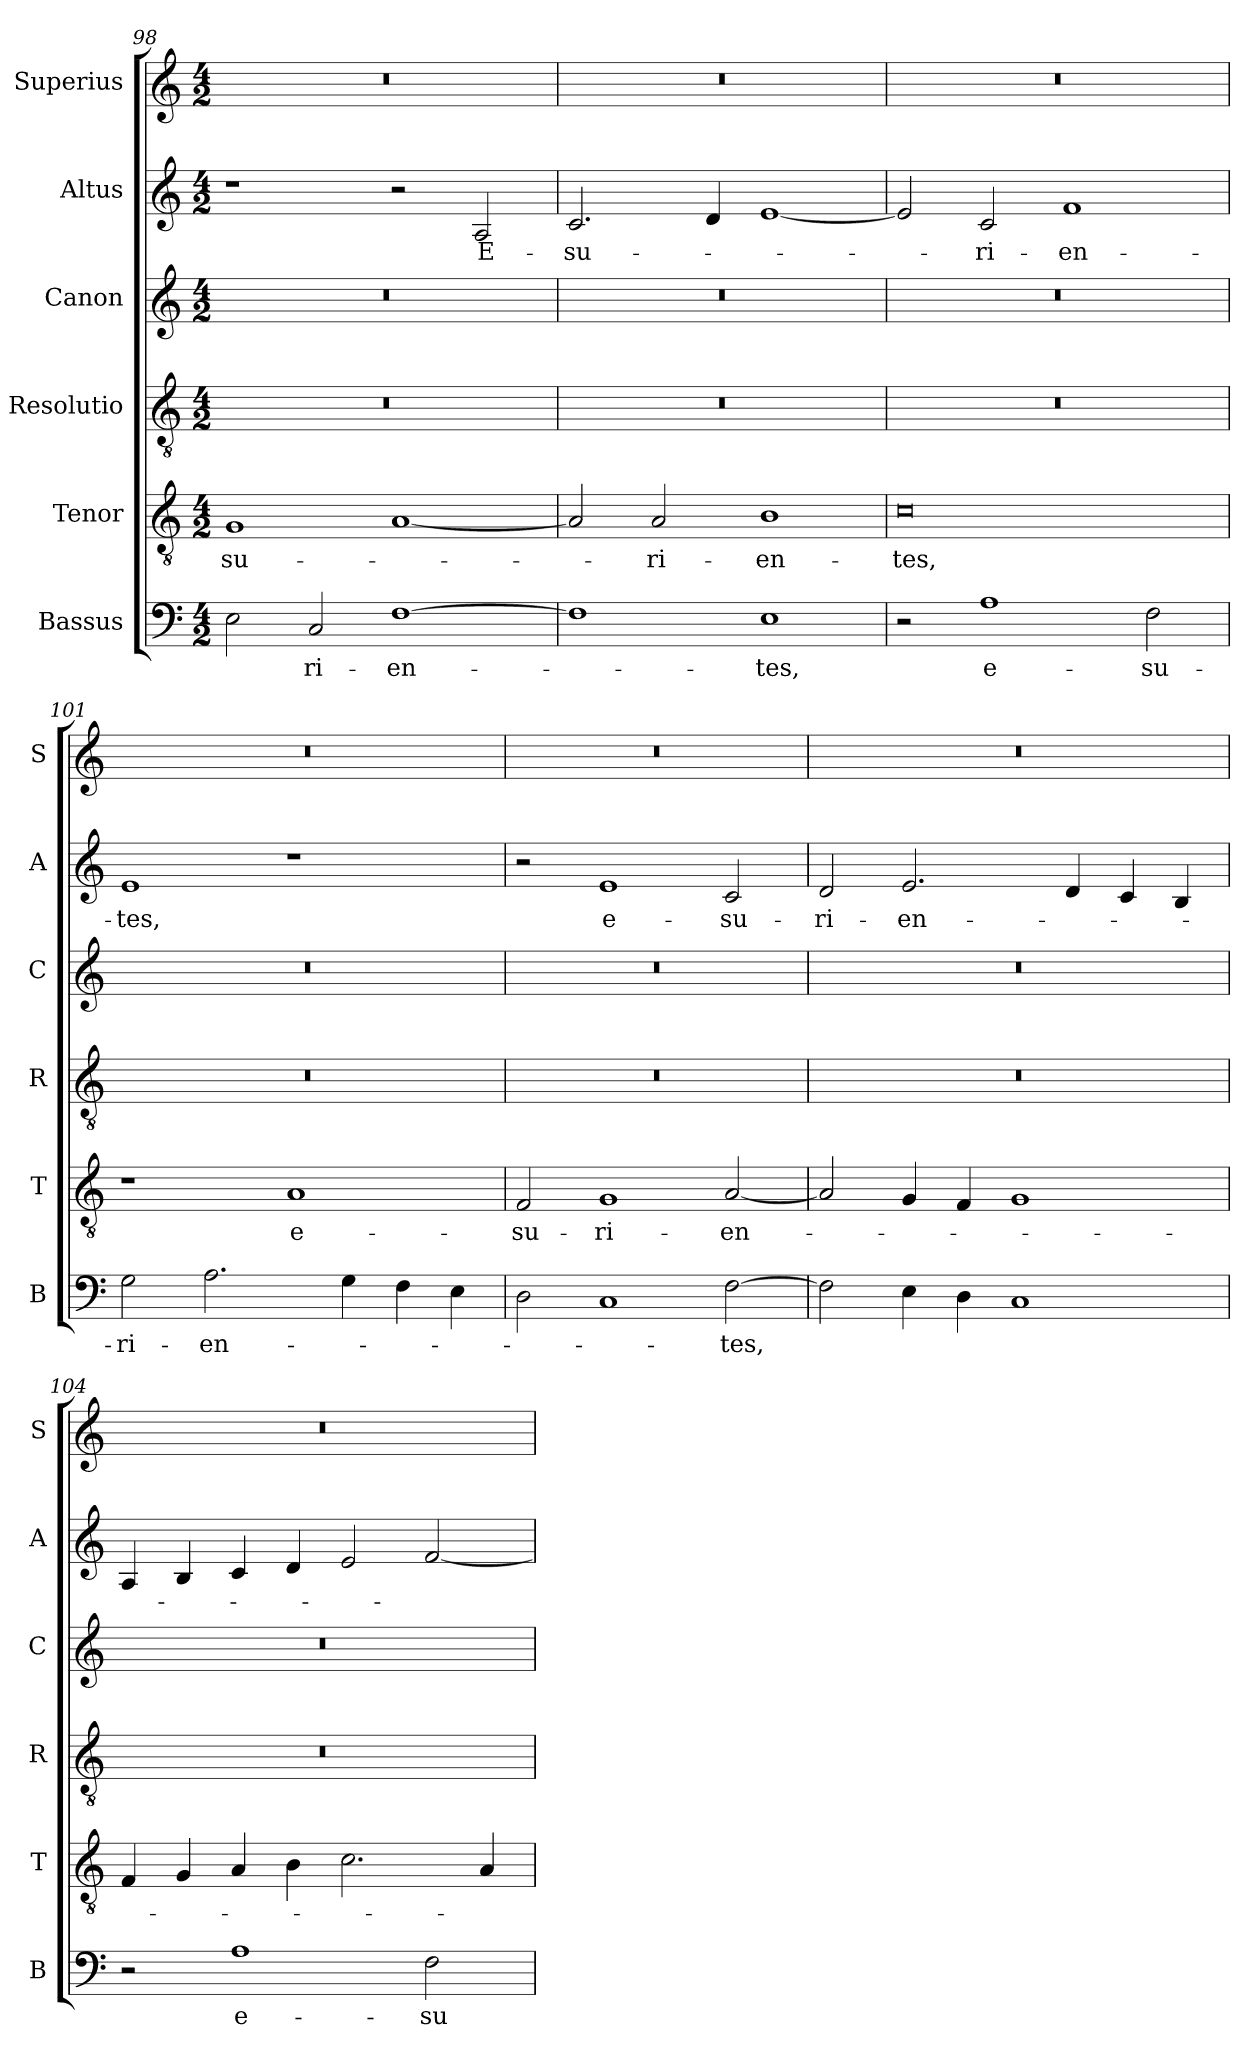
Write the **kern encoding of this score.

**kern	**text	**kern	**text	**kern	**kern	**kern	**text	**kern
*part6	*part6	*part5	*part5	*part4	*part3	*part2	*part2	*part1
*staff6	*staff6	*staff5	*staff5	*staff4	*staff3	*staff2	*staff2	*staff1
*I"Bassus	*	*I"Tenor	*	*I"Resolutio	*I"Canon	*I"Altus	*	*I"Superius
*I'B	*	*I'T	*	*I'R	*I'C	*I'A	*	*I'S
*clefF4	*	*clefGv2	*	*clefGv2	*clefG2	*clefG2	*	*clefG2
*k[]	*	*k[]	*	*k[]	*k[]	*k[]	*	*k[]
*C:	*	*C:	*	*C:	*C:	*C:	*	*C:
*M4/2	*	*M4/2	*	*M4/2	*M4/2	*M4/2	*	*M4/2
=98	=98	=98	=98	=98	=98	=98	=98	=98
!	!	!	!LO:LY:b	!	!	!	!	!
2E\	.	1G	-su-	0r	0r	1r	.	0r
!	!LO:LY:b	!	!	!	!	!	!	!
2C/	-ri-	.	.	.	.	.	.	.
!	!LO:LY:b	!	!	!	!	!	!	!
[1F	-en-	[1A	.	.	.	2r	.	.
!	!	!	!	!	!	!	!LO:LY:b	!
.	.	.	.	.	.	2A/	E-	.
=99	=99	=99	=99	=99	=99	=99	=99	=99
!	!	!	!	!	!	!	!LO:LY:b	!
1F]	.	2A/]	.	0r	0r	2.c/	-su-	0r
!	!	!	!LO:LY:b	!	!	!	!	!
.	.	2A/	-ri-	.	.	.	.	.
.	.	.	.	.	.	4d/	.	.
!	!LO:LY:b	!	!LO:LY:b	!	!	!	!	!
1E	-tes,	1B	-en-	.	.	[1e	.	.
=100	=100	=100	=100	=100	=100	=100	=100	=100
!	!	!	!LO:LY:b	!	!	!	!	!
2r	.	0c	-tes,	0r	0r	2e/]	.	0r
!	!LO:LY:b	!	!	!	!	!	!LO:LY:b	!
1A	e-	.	.	.	.	2c/	-ri-	.
!	!	!	!	!	!	!	!LO:LY:b	!
.	.	.	.	.	.	1f	-en-	.
!	!LO:LY:b	!	!	!	!	!	!	!
2F\	-su-	.	.	.	.	.	.	.
=101	=101	=101	=101	=101	=101	=101	=101	=101
!	!LO:LY:b	!	!	!	!	!	!LO:LY:b	!
2G\	-ri-	1r	.	0r	0r	1e	-tes,	0r
!	!LO:LY:b	!	!	!	!	!	!	!
2.A\	-en-	.	.	.	.	.	.	.
!	!	!	!LO:LY:b	!	!	!	!	!
.	.	1A	e-	.	.	1r	.	.
4G\	.	.	.	.	.	.	.	.
4F\	.	.	.	.	.	.	.	.
4E\	.	.	.	.	.	.	.	.
!!LO:LB:g=z
=102	=102	=102	=102	=102	=102	=102	=102	=102
!	!	!	!LO:LY:b	!	!	!	!	!
2D\	.	2F/	-su-	0r	0r	2r	.	0r
!	!	!	!LO:LY:b	!	!	!	!LO:LY:b	!
1C	.	1G	-ri-	.	.	1e	e-	.
!	!LO:LY:b	!	!LO:LY:b	!	!	!	!LO:LY:b	!
[2F\	-tes,	[2A/	-en-	.	.	2c/	-su-	.
=103	=103	=103	=103	=103	=103	=103	=103	=103
!	!	!	!	!	!	!	!LO:LY:b	!
2F\]	.	2A/]	.	0r	0r	2d/	-ri-	0r
!	!	!	!	!	!	!	!LO:LY:b	!
4E\	.	4G/	.	.	.	2.e/	-en-	.
4D\	.	4F/	.	.	.	.	.	.
1C	.	1G	.	.	.	.	.	.
.	.	.	.	.	.	4d/	.	.
.	.	.	.	.	.	4c/	.	.
.	.	.	.	.	.	4B/	.	.
=104	=104	=104	=104	=104	=104	=104	=104	=104
2r	.	4F/	.	0r	0r	4A/	.	0r
.	.	4G/	.	.	.	4B/	.	.
!	!LO:LY:b	!	!	!	!	!	!	!
1A	e-	4A/	.	.	.	4c/	.	.
.	.	4B\	.	.	.	4d/	.	.
.	.	2.c\	.	.	.	2e/	.	.
!	!LO:LY:b	!	!	!	!	!	!	!
2F\	-su-	.	.	.	.	[2f/	.	.
.	.	4A/	.	.	.	.	.	.
=	=	=	=	=	=	=	=	=
*-	*-	*-	*-	*-	*-	*-	*-	*-
